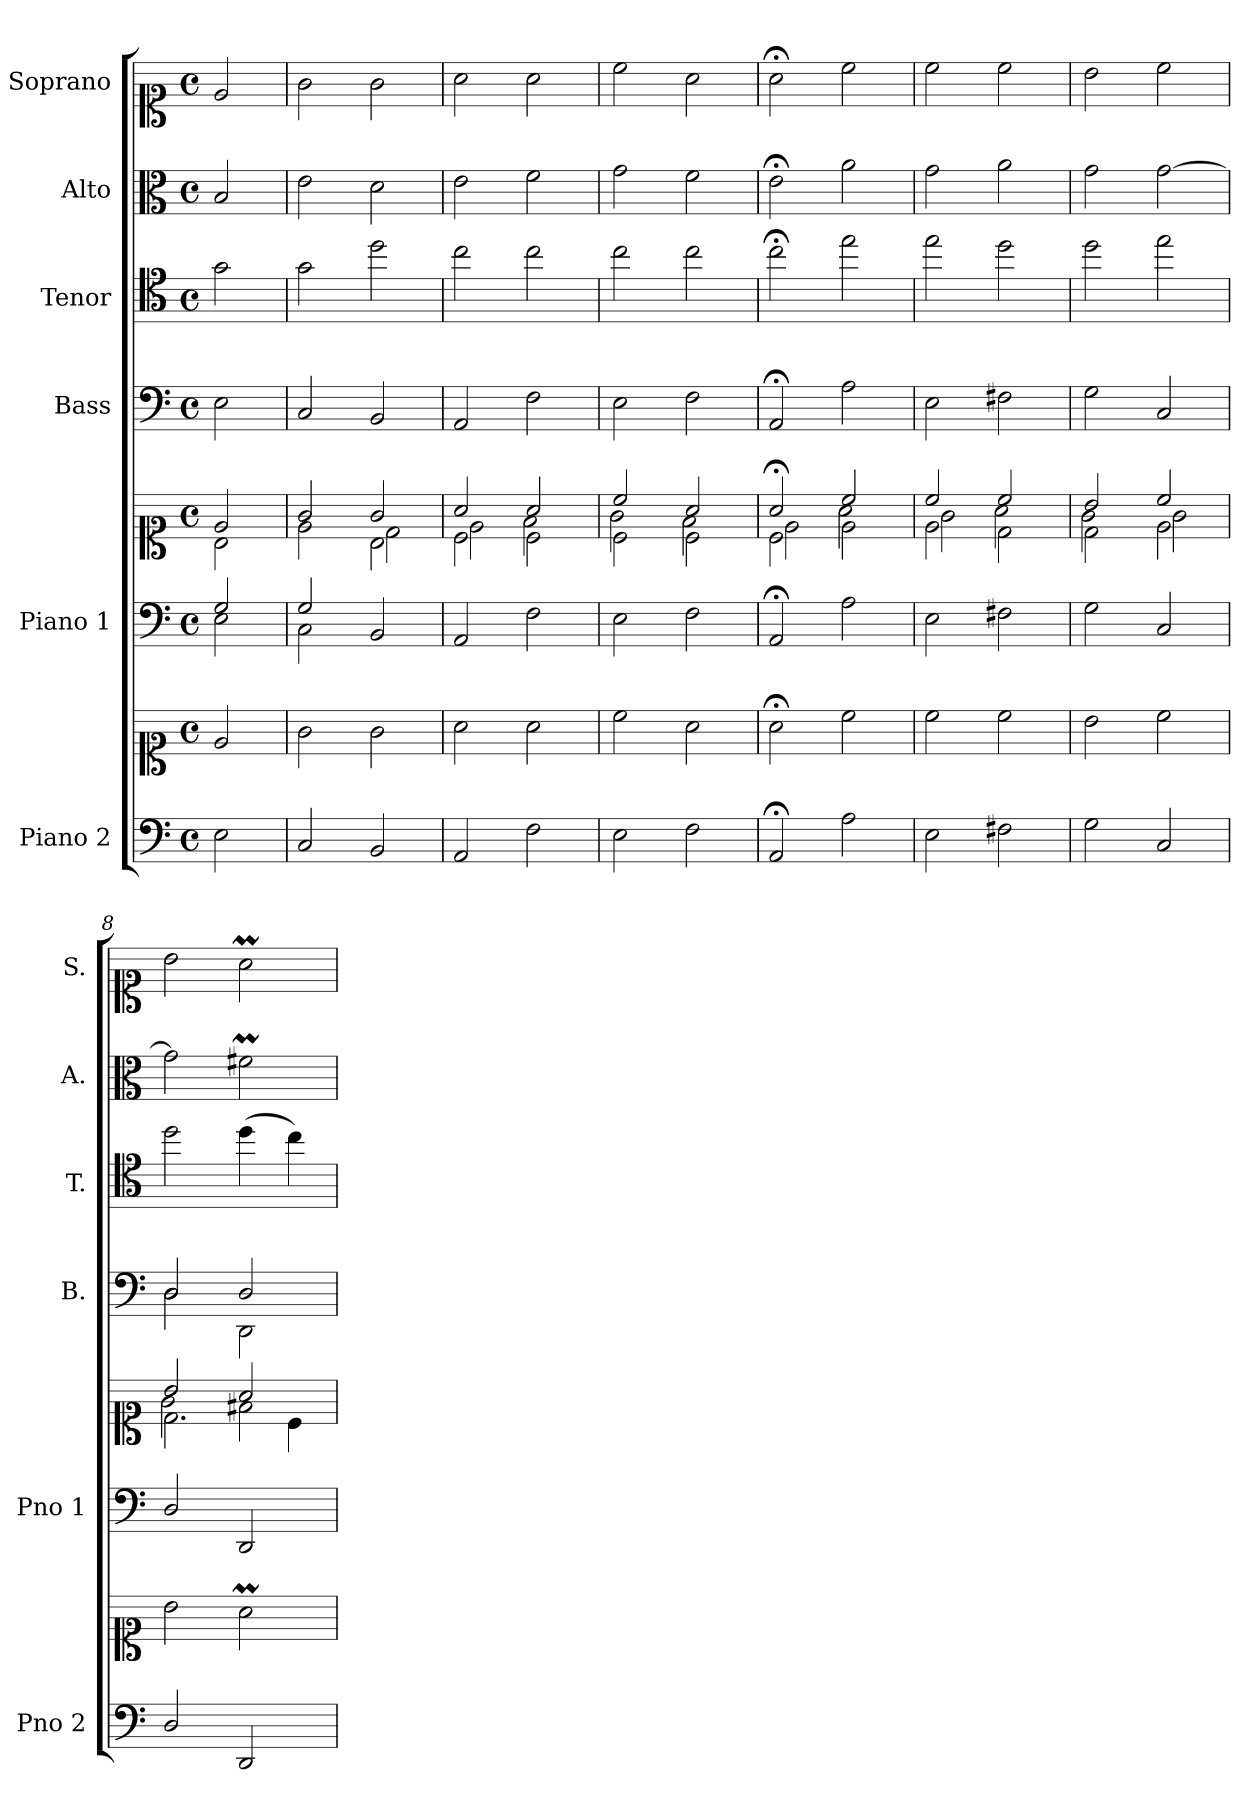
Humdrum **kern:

**kern	**kern	**kern	**kern	**kern	**kern	**kern	**kern
*part6	*part6	*part5	*part5	*part4	*part3	*part2	*part1
*staff8	*staff7	*staff6	*staff5	*staff4	*staff3	*staff2	*staff1
*I"Piano 2	*	*I"Piano 1	*	*I"Bass	*I"Tenor	*I"Alto	*I"Soprano
*I'Pno 2	*	*I'Pno 1	*	*I'B.	*I'T.	*I'A.	*I'S.
*clefF4	*clefC1	*clefF4	*clefC1	*clefF4	*clefC4	*clefC3	*clefC1
*	*	*	*	*	*ITrd7c12	*	*
*k[]	*k[]	*k[]	*k[]	*k[]	*k[]	*k[]	*k[]
*M4/4	*M4/4	*M4/4	*M4/4	*M4/4	*M4/4	*M4/4	*M4/4
*met(c)	*met(c)	*met(c)	*met(c)	*met(c)	*met(c)	*met(c)	*met(c)
=1	=1	=1	=1	=1	=1	=1	=1
*	*	*^	*^	*	*	*	*
2E\	2e/	2G/	2E\	2e/	2B\	2E\	2G\	2B/	2e/
=2	=2	=2	=2	=2	=2	=2	=2	=2	=2
*	*	*	*	*	*^	*	*	*	*
2C/	2g\	2G/	2C\	2g/	2ryy	2e\	2C/	2G\	2e\	2g\
2BB/	2g\	2ryy	2BB/	2g/	2B\	2d\	2BB/	2d\	2d\	2g\
*	*	*v	*v	*	*	*	*	*	*	*
=3	=3	=3	=3	=3	=3	=3	=3	=3	=3
2AA/	2a\	2AA/	2a/	2c\	2e\	2AA/	2c\	2e\	2a\
2F\	2a\	2F\	2a/	2c\	2f\	2F\	2c\	2f\	2a\
=4	=4	=4	=4	=4	=4	=4	=4	=4	=4
2E\	2cc\	2E\	2cc/	2c\	2g\	2E\	2c\	2g\	2cc\
2F\	2a\	2F\	2a/	2c\	2f\	2F\	2c\	2f\	2a\
=5	=5	=5	=5	=5	=5	=5	=5	=5	=5
2AA;/	2a;<\	2AA;/	2a;</	2c\	2e\	2AA;</	2c;<\	2e;<\	2a;<\
2A\	2cc\	2A\	2cc/	2e\	2a\	2A\	2e\	2a\	2cc\
=6	=6	=6	=6	=6	=6	=6	=6	=6	=6
2E\	2cc\	2E\	2cc/	2e\	2g\	2E\	2e\	2g\	2cc\
2F#X\	2cc\	2F#X\	2cc/	2d\	2a\	2F#X\	2d\	2a\	2cc\
=7	=7	=7	=7	=7	=7	=7	=7	=7	=7
2G\	2b\	2G\	2b/	2d\	2g\	2G\	2d\	2g\	2b\
2C/	2cc\	2C/	2cc/	2e\	2g\	2C/	2e\	[>2g\	2cc\
=8	=8	=8	=8	=8	=8	=8	=8	=8	=8
*	*	*	*	*	*	*^	*	*	*
2D/	2b\	2D/	2b/	2.d\	2g\	2D/	2D\	2d\	2g\]	2b\
2DD/	2aM\	2DD/	2a/	.	2f#X\	2D/	2DD\	(4d\	2f#Xm\	2aM\
.	.	.	.	4c\	.	.	.	4c\)	.	.
*	*	*	*v	*v	*v	*	*	*	*	*
*	*	*	*	*v	*v	*	*	*
=	=	=	=	=	=	=	=
*-	*-	*-	*-	*-	*-	*-	*-
